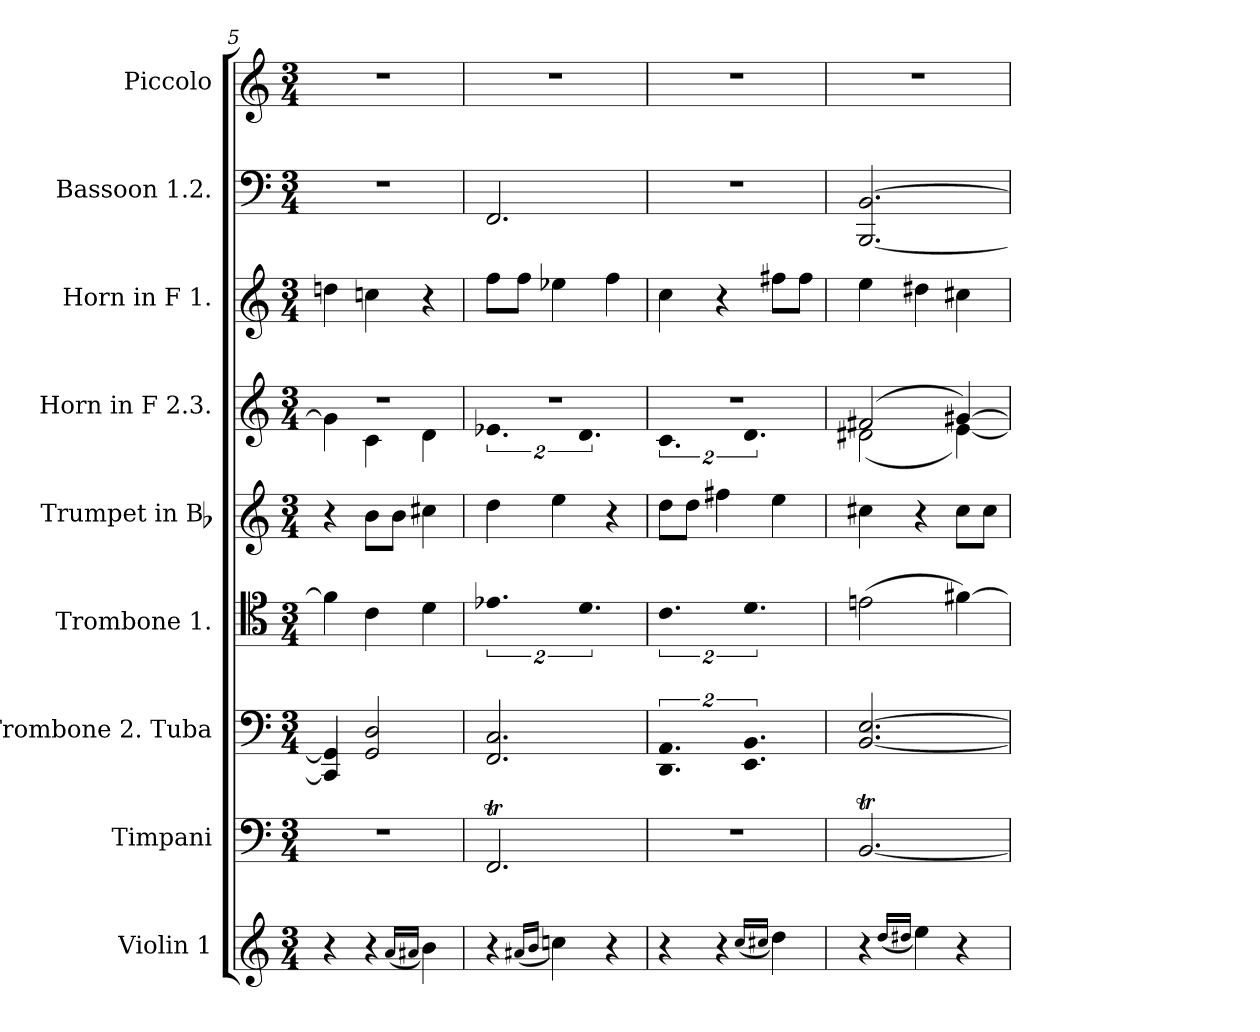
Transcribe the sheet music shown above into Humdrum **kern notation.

**kern	**kern	**kern	**kern	**kern	**kern	**kern	**kern	**kern
*part9	*part8	*part7	*part6	*part5	*part4	*part3	*part2	*part1
*staff9	*staff8	*staff7	*staff6	*staff5	*staff4	*staff3	*staff2	*staff1
*I"Violin 1	*I"Timpani	*I"Trombone 2. Tuba	*I"Trombone 1.	*I"Trumpet in Bb	*I"Horn in F 2.3.	*I"Horn in F 1.	*I"Bassoon 1.2.	*I"Piccolo
*I'1.Vln.	*I'Timp.	*I'2.Tbn. Tba.	*I'1.Tbn.	*I'Tpt.	*I'2.3.Hn.	*I'1.Hn.	*I'1.2.Bsn.	*I'Picc.
*clefG2	*clefF4	*clefF4	*clefC4	*clefG2	*clefG2	*clefG2	*clefF4	*clefG2
*	*	*	*	*ITrd1c2	*ITrd4c7	*ITrd4c7	*	*ITrd-7c-12
*k[]	*k[]	*k[]	*k[]	*k[b-e-]	*k[b-]	*k[b-]	*k[]	*k[]
*M3/4	*M3/4	*M3/4	*M3/4	*M3/4	*M3/4	*M3/4	*M3/4	*M3/4
=5	=5	=5	=5	=5	=5	=5	=5	=5
*	*	*	*	*	*^	*	*	*
4r	4%3r	4CC] 4GG]	4f]	4r	2.r	4c]	4gn	4%3r	4%3r
4r	.	2GG 2D	4c	8aL	.	4F	4fn	.	.
.	.	.	.	8aJ	.	.	.	.	.
(16qqa/LL	.	.	.	.	.	.	.	.	.
16qqa#X/JJ	.	.	.	.	.	.	.	.	.
4b)	.	.	4d	4bn	.	4G	4r	.	.
=6	=6	=6	=6	=6	=6	=6	=6	=6	=6
!	!	!	!LO:N:vis=2.	!	!	!LO:N:vis=2.	!	!	!
4r	2.FFT	2.FF 2.C	8%3e-X	4cc	2.r	8%3A-X	8b-L	2.FF	4%3r
.	.	.	.	.	.	.	8b-J	.	.
(16qqa#X/LL	.	.	.	.	.	.	.	.	.
16qqb/JJ	.	.	.	.	.	.	.	.	.
4ccn)	.	.	.	4dd	.	.	4a-X	.	.
!	!	!	!LO:N:vis=2.	!	!	!LO:N:vis=2.	!	!	!
.	.	.	8%3d	.	.	8%3G	.	.	.
4r	.	.	.	4r	.	.	4b-	.	.
=7	=7	=7	=7	=7	=7	=7	=7	=7	=7
!	!	!LO:N:vis=2.	!LO:N:vis=2.	!	!	!LO:N:vis=2.	!	!	!
4r	4%3r	8%3DD 8%3AA	8%3c	8ccL	2.r	8%3F	4f	4%3r	4%3r
.	.	.	.	8ccJ	.	.	.	.	.
4r	.	.	.	4een	.	.	4r	.	.
!	!	!LO:N:vis=2.	!LO:N:vis=2.	!	!	!LO:N:vis=2.	!	!	!
.	.	8%3EE 8%3BB	8%3d	.	.	8%3G	.	.	.
(16qqcc/LL	.	.	.	.	.	.	.	.	.
16qqcc#X/JJ	.	.	.	.	.	.	.	.	.
4dd)	.	.	.	4dd	.	.	8bnL	.	.
.	.	.	.	.	.	.	8bJ	.	.
=8	=8	=8	=8	=8	=8	=8	=8	=8	=8
4r	[2.BBt	[2.BB [2.E	(2en	4bn	(2Bn	(2G#X	4a	[2.BBB [2.BB	4%3r
(16qqdd/LL	.	.	.	.	.	.	.	.	.
16qqdd#X/JJ	.	.	.	.	.	.	.	.	.
4ee)	.	.	.	4r	.	.	4g#X	.	.
4r	.	.	[4f#X)	8bL	[4c#X)	[4A)	4f#X	.	.
.	.	.	.	8bJ	.	.	.	.	.
*	*	*	*	*	*v	*v	*	*	*
=	=	=	=	=	=	=	=	=
*-	*-	*-	*-	*-	*-	*-	*-	*-
